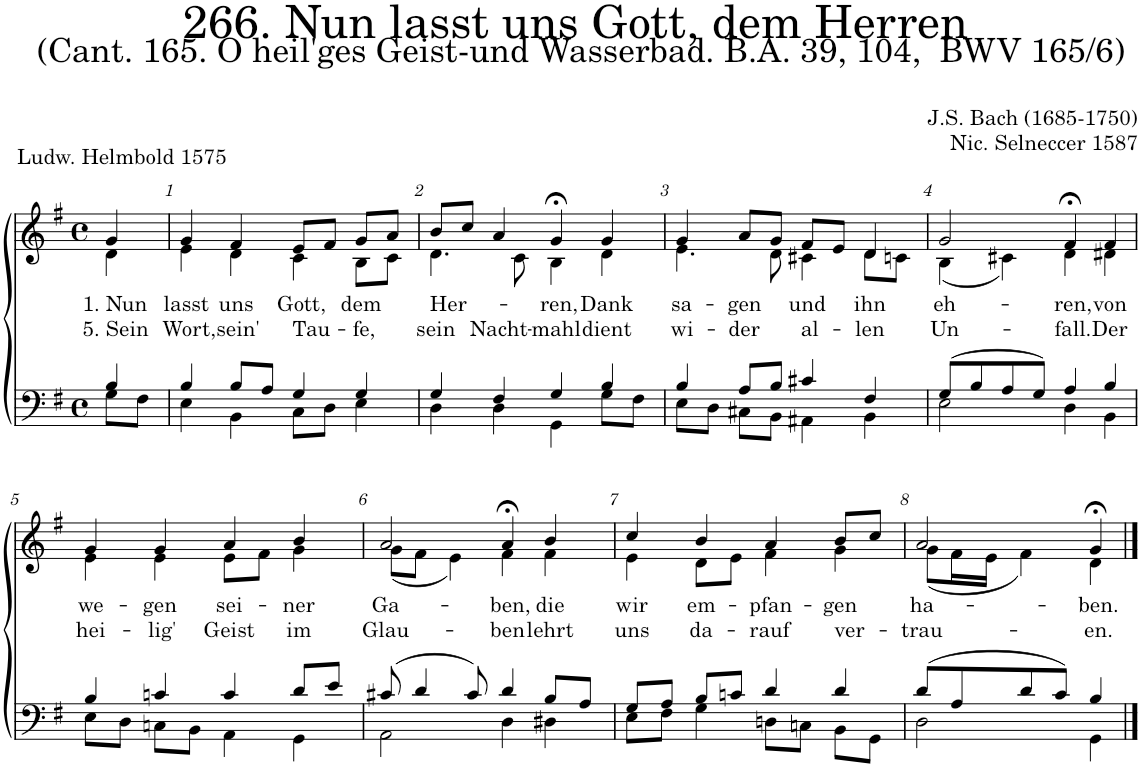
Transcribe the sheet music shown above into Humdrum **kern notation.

**kern	**kern	**text	**text
*part2	*part1	*part1	*part1
*staff2	*staff1	*staff1	*staff1
*I"Tenor/Bass	*I"Soprano/Alto	*	*
*clefF4	*clefG2	*	*
*k[f#]	*k[f#]	*	*
*M4/4	*M4/4	*	*
*met(c)	*met(c)	*	*
=	=	=	=
*^	*	*	*
!	!	!	!LO:LY:b	!LO:LY:b
*	*	*^	*	*
4B/	8G\L	4g/	4d\	1. Nun	5. Sein
.	8F#\J	.	.	.	.
=1	=1	=1	=1	=1	=1
!	!	!	!	!LO:LY:b	!LO:LY:b
4B/	4E\	4g;</	4e\	lasst	Wort,
!	!	!	!	!LO:LY:b	!LO:LY:b
8B/L	4BB\	4f#/	4d\	uns	sein'
8A/J	.	.	.	.	.
!	!	!	!	!LO:LY:b	!LO:LY:b
4G/	8C\L	8e/L	4c\	Gott,	Tau-
.	8D\J	8f#/J	.	.	.
!	!	!	!	!LO:LY:b	!LO:LY:b
4G/	4E\	8g/L	8B\L	dem	-fe,
.	.	8a/J	8c\J	.	.
=2	=2	=2	=2	=2	=2
!	!	!	!	!LO:LY:b	!LO:LY:b
4G/	4D\	8b;</L	4.d\	Her-	sein
.	.	8cc/J	.	.	.
!	!	!	!	!	!LO:LY:b
4F#/	4D\	4a/	.	.	Nacht-
.	.	.	8c\	.	.
!	!	!	!	!LO:LY:b	!LO:LY:b
4G/	4GG\	4g;<,/	4B\	-ren,	-mahl
!	!	!	!	!LO:LY:b	!LO:LY:b
4B/	8G\L	4g/	4d\	Dank	dient
.	8F#\J	.	.	.	.
=3	=3	=3	=3	=3	=3
!	!	!	!	!LO:LY:b	!LO:LY:b
4B/	8E\L	4g;</	4.e\	sa-	wi-
.	8D\J	.	.	.	.
!	!	!	!	!LO:LY:b	!LO:LY:b
8A/L	8C#X\L	8a/L	.	-gen	-der
8B/J	8BB\J	8g/J	8d\	.	.
!	!	!	!	!LO:LY:b	!LO:LY:b
4c#X/	4AA#X\	8f#/L	4c#X\	und	al-
.	.	8e/J	.	.	.
!	!	!	!	!LO:LY:b	!LO:LY:b
4F#/	4BB\	4d/	8d\L	ihn	-len
.	.	.	8cn\J	.	.
=4	=4	=4	=4	=4	=4
!	!	!	!	!LO:LY:b	!LO:LY:b
(8G/L	2E\	2g/	(4B\	eh-	Un-
8B/	.	.	.	.	.
8A/	.	.	4c#X\)	.	.
8G/J)	.	.	.	.	.
!	!	!	!	!LO:LY:b	!LO:LY:b
4A/	4D\	4f#;<,/	4d\	-ren,	-fall.
!	!	!	!	!LO:LY:b	!LO:LY:b
4B/	4BB\	4f#/	4d#X\	von	Der
!!LO:LB:g=z	!!
=5	=5	=5	=5	=5	=5
!	!	!	!	!LO:LY:b	!LO:LY:b
4B/	8E\L	4g;</	4e\	we-	hei-
.	8D\J	.	.	.	.
!	!	!	!	!LO:LY:b	!LO:LY:b
4cn/	8Cn\L	4g/	4e\	-gen	-lig'
.	8BB\J	.	.	.	.
!	!	!	!	!LO:LY:b	!LO:LY:b
4c/	4AA\	4a/	8e\L	sei-	Geist
.	.	.	8f#\J	.	.
!	!	!	!	!LO:LY:b	!LO:LY:b
8d/L	4GG\	4b/	4g\	-ner	im
8e/J	.	.	.	.	.
=6	=6	=6	=6	=6	=6
!	!	!	!	!LO:LY:b	!LO:LY:b
(8c#X/	2AA\	2a;</	(8g\L	Ga-	Glau-
4d/	.	.	8f#\J	.	.
.	.	.	4e\)	.	.
8c#/)	.	.	.	.	.
!	!	!	!	!LO:LY:b	!LO:LY:b
4d/	4D\	4a;<,/	4f#\	-ben,	-ben
!	!	!	!	!LO:LY:b	!LO:LY:b
8B/L	4D#X\	4b/	4f#\	die	lehrt
8A/J	.	.	.	.	.
=7	=7	=7	=7	=7	=7
!	!	!	!	!LO:LY:b	!LO:LY:b
8G/L	8E\L	4cc;</	4e\	wir	uns
8A/J	8F#\J	.	.	.	.
!	!	!	!	!LO:LY:b	!LO:LY:b
8B/L	4G\	4b/	8d\L	em-	da-
8cn/J	.	.	8e\J	.	.
!	!	!	!	!LO:LY:b	!LO:LY:b
4d/	8Dn\L	4a/	4f#;\	-pfan-	-rauf
.	8Cn\J	.	.	.	.
!	!	!	!	!LO:LY:b	!LO:LY:b
4d/	8BB\L	8b/L	4g\	-gen	ver-
.	8GG\J	8cc/J	.	.	.
=8	=8	=8	=8	=8	=8
!	!	!	!	!LO:LY:b	!LO:LY:b
(8d/L	2D\	2a/	(8g\L	ha-	-trau-
8A/	.	.	16f#\L	.	.
.	.	.	16e\JJ	.	.
8d/	.	.	4f#\)	.	.
8c/J)	.	.	.	.	.
!	!	!	!	!LO:LY:b	!LO:LY:b
4B/	4GG\	4g;</	4d\	-ben.	-en.
*v	*v	*	*	*	*
*	*v	*v	*	*
==	==	==	==
*-	*-	*-	*-
